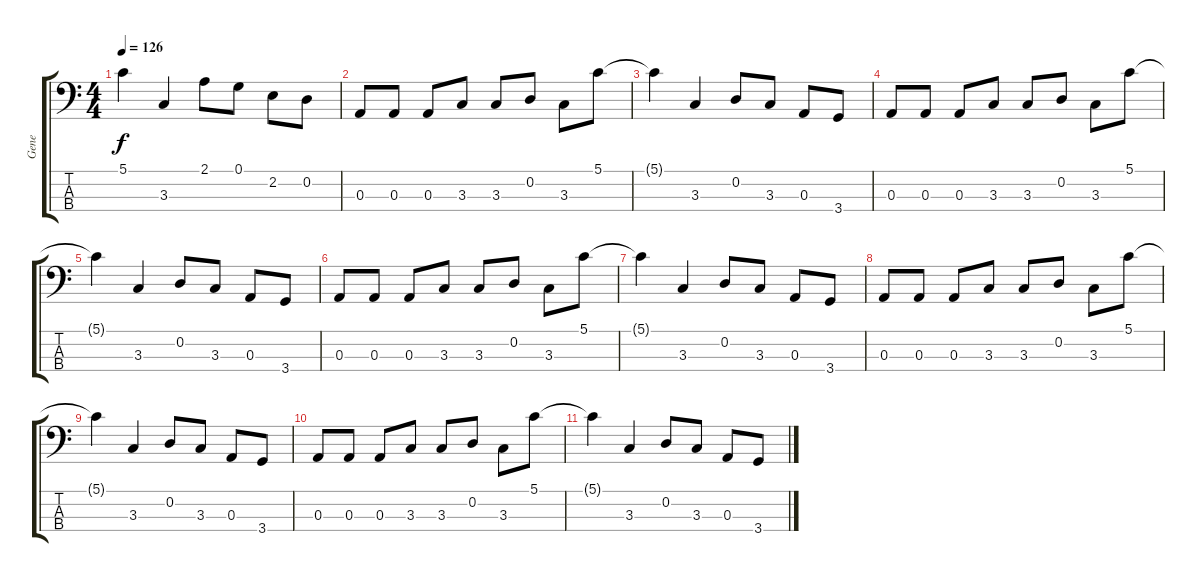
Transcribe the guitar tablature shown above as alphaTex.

\track ("Gene " "Gene ") {instrument electricbasspick}
\staff {score tabs}
\tuning (G2 D2 A1 E1) {hide}
\ts (4 4)
\tempo 126
\clef f4
\ks c
5.1{t}.4{dy f} 3.3.4 2.1.8 0.1.8 2.2.8 0.2.8 |
0.3.8 0.3.8 0.3.8 3.3.8 3.3.8 0.2.8 3.3.8 5.1.8 |
5.1{t}.4 3.3.4 0.2.8 3.3.8 0.3.8 3.4.8 |
0.3.8 0.3.8 0.3.8 3.3.8 3.3.8 0.2.8 3.3.8 5.1.8 |
5.1{t}.4 3.3.4 0.2.8 3.3.8 0.3.8 3.4.8 |
0.3.8 0.3.8 0.3.8 3.3.8 3.3.8 0.2.8 3.3.8 5.1.8 |
5.1{t}.4 3.3.4 0.2.8 3.3.8 0.3.8 3.4.8 |
0.3.8 0.3.8 0.3.8 3.3.8 3.3.8 0.2.8 3.3.8 5.1.8 |
5.1{t}.4 3.3.4 0.2.8 3.3.8 0.3.8 3.4.8 |
0.3.8 0.3.8 0.3.8 3.3.8 3.3.8 0.2.8 3.3.8 5.1.8 |
5.1{t}.4 3.3.4 0.2.8 3.3.8 0.3.8 3.4.8
